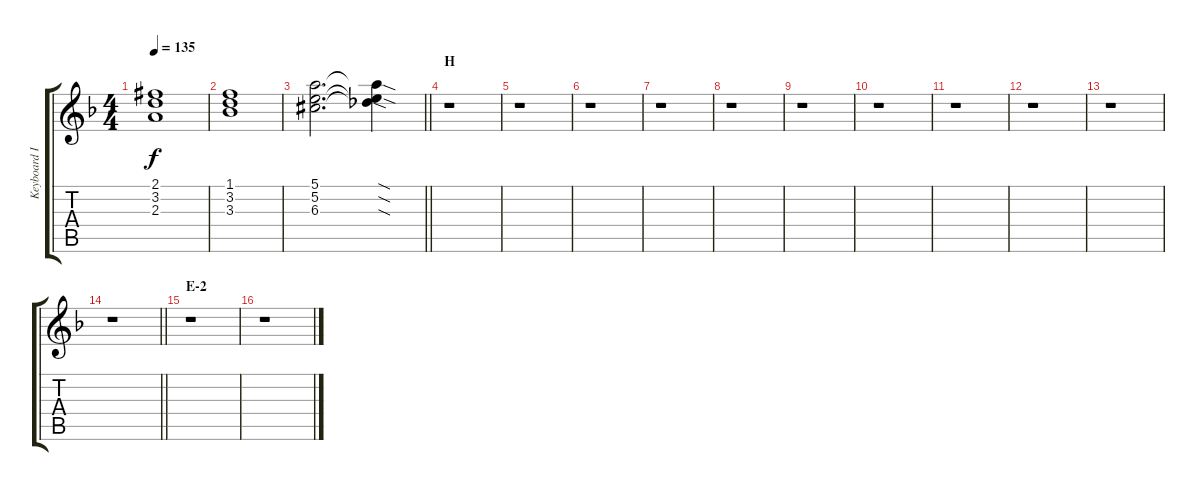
\track ("Keyboard II" "Keyboard I") {instrument rockorgan}
\staff {score tabs}
\tuning (E5 B4 G4 D4 A3 E3) {hide}
\ts (4 4)
\tempo 135
\clef g2
\ks f
(2.1{acc #} 3.2 2.3).1{dy f} |
(1.1 3.2 3.3).1 |
\barLineRight lightlight
(5.1 5.2 6.3{acc #}).2{d} (5.1{sod t} 5.2{sod t} 6.3{sod t}).4 |
\section ("" "H")
r.1 |
r.1 |
r.1 |
r.1 |
r.1 |
r.1 |
r.1 |
r.1 |
r.1 |
r.1 |
\barLineRight lightlight
r.1 |
\section ("" "E-2")
r.1 |
r.1
